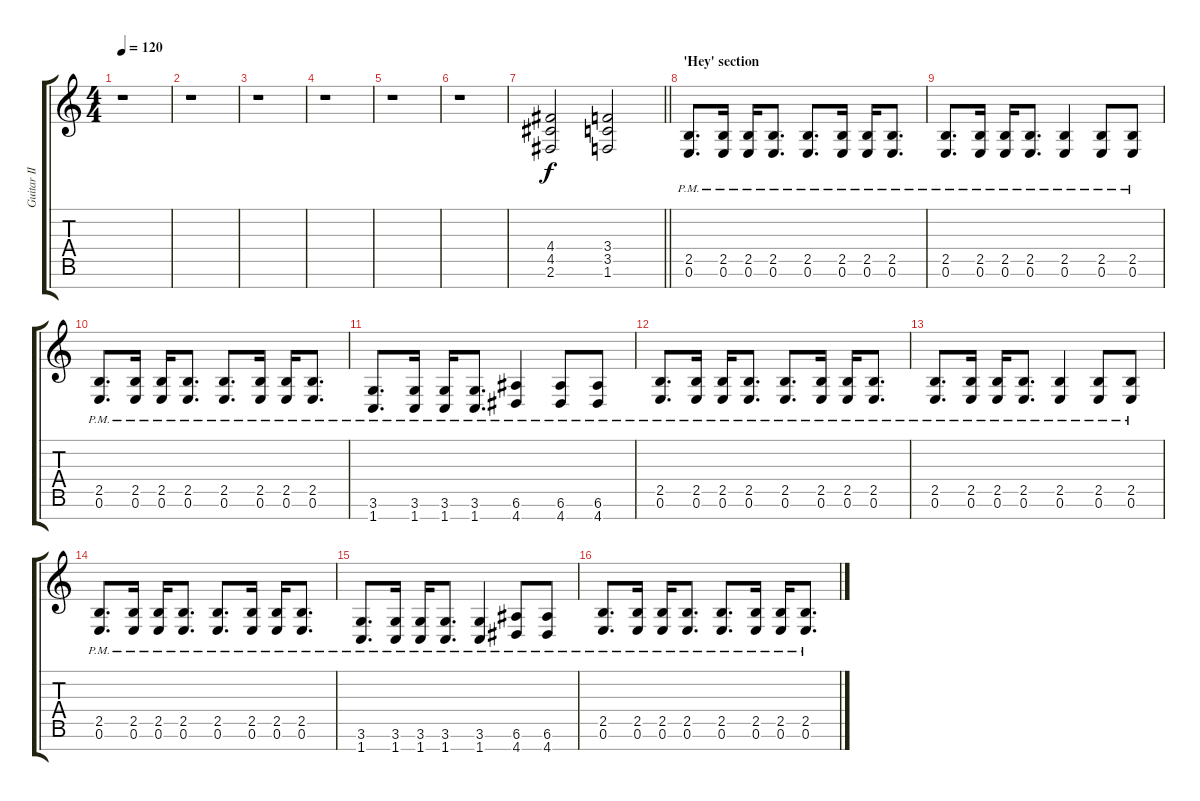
\track ("Guitar II" "Guitar II") {instrument distortionguitar}
\staff {score tabs}
\tuning (E4 B3 G3 D3 A2 E2 B1) {hide}
\ts (4 4)
\tempo 120
\clef g2
\ks c
r.1{dy mf} |
r.1 |
r.1 |
r.1 |
r.1 |
r.1{volume 14} |
\barLineRight lightlight
(4.4 4.5 2.6).2{dy f} (3.4 3.5 1.6).2 |
\section ("" "'Hey' section")
(2.5{pm} 0.6{pm}).8{d} (2.5{pm} 0.6{pm}).16 (2.5{pm} 0.6{pm}).16 (2.5{pm} 0.6{pm}).8{d} (2.5{pm} 0.6{pm}).8{d} (2.5{pm} 0.6{pm}).16 (2.5{pm} 0.6{pm}).16 (2.5{pm} 0.6{pm}).8{d} |
(2.5{pm} 0.6{pm}).8{d} (2.5{pm} 0.6{pm}).16 (2.5{pm} 0.6{pm}).16 (2.5{pm} 0.6{pm}).8{d} (2.5{pm} 0.6{pm}).4 (2.5{pm} 0.6{pm}).8 (2.5{pm} 0.6{pm}).8 |
(2.5{pm} 0.6{pm}).8{d} (2.5{pm} 0.6{pm}).16 (2.5{pm} 0.6{pm}).16 (2.5{pm} 0.6{pm}).8{d} (2.5{pm} 0.6{pm}).8{d} (2.5{pm} 0.6{pm}).16 (2.5{pm} 0.6{pm}).16 (2.5{pm} 0.6{pm}).8{d} |
(3.6{pm} 1.7{pm}).8{d} (3.6{pm} 1.7{pm}).16 (3.6{pm} 1.7{pm}).16 (3.6{pm} 1.7{pm}).8{d} (6.6{pm} 4.7{pm}).4 (6.6{pm} 4.7{pm}).8 (6.6{pm} 4.7{pm}).8 |
(2.5{pm} 0.6{pm}).8{d} (2.5{pm} 0.6{pm}).16 (2.5{pm} 0.6{pm}).16 (2.5{pm} 0.6{pm}).8{d} (2.5{pm} 0.6{pm}).8{d} (2.5{pm} 0.6{pm}).16 (2.5{pm} 0.6{pm}).16 (2.5{pm} 0.6{pm}).8{d} |
(2.5{pm} 0.6{pm}).8{d} (2.5{pm} 0.6{pm}).16 (2.5{pm} 0.6{pm}).16 (2.5{pm} 0.6{pm}).8{d} (2.5{pm} 0.6{pm}).4 (2.5{pm} 0.6{pm}).8 (2.5{pm} 0.6{pm}).8 |
(2.5{pm} 0.6{pm}).8{d} (2.5{pm} 0.6{pm}).16 (2.5{pm} 0.6{pm}).16 (2.5{pm} 0.6{pm}).8{d} (2.5{pm} 0.6{pm}).8{d} (2.5{pm} 0.6{pm}).16 (2.5{pm} 0.6{pm}).16 (2.5{pm} 0.6{pm}).8{d} |
(3.6{pm} 1.7{pm}).8{d} (3.6{pm} 1.7{pm}).16 (3.6{pm} 1.7{pm}).16 (3.6{pm} 1.7{pm}).8{d} (3.6{pm} 1.7{pm}).4 (6.6{pm} 4.7{pm}).8 (6.6{pm} 4.7{pm}).8 |
(2.5{pm} 0.6{pm}).8{d} (2.5{pm} 0.6{pm}).16 (2.5{pm} 0.6{pm}).16 (2.5{pm} 0.6{pm}).8{d} (2.5{pm} 0.6{pm}).8{d} (2.5{pm} 0.6{pm}).16 (2.5{pm} 0.6{pm}).16 (2.5{pm} 0.6{pm}).8{d}
